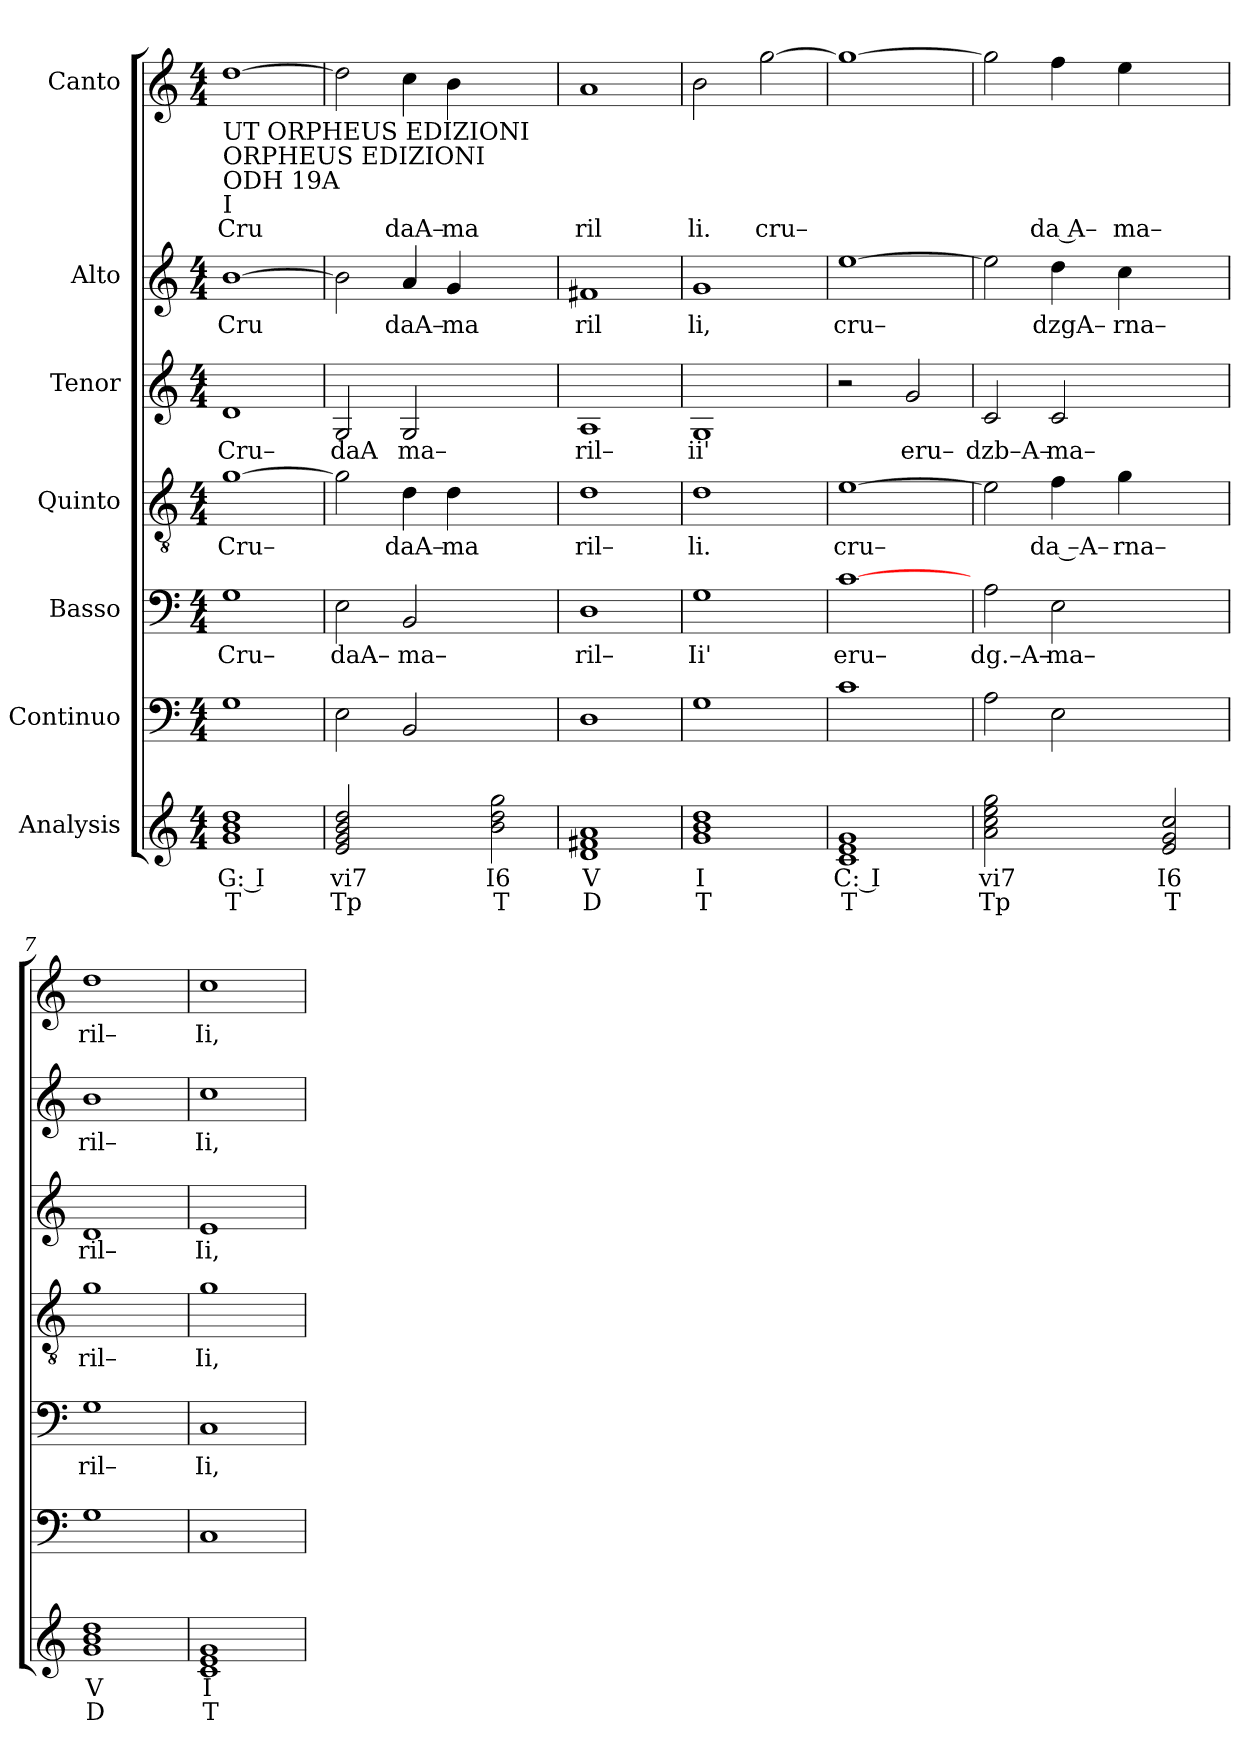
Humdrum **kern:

**kern	**text	**text	**kern	**kern	**text	**kern	**text	**kern	**text	**kern	**text	**kern	**text
*part7	*part7	*part7	*part6	*part5	*part5	*part4	*part4	*part3	*part3	*part2	*part2	*part1	*part1
*staff7	*staff7	*staff7	*staff6	*staff5	*staff5	*staff4	*staff4	*staff3	*staff3	*staff2	*staff2	*staff1	*staff1
*I"Analysis	*	*	*I"Continuo	*I"Basso	*	*I"Quinto	*	*I"Tenor	*	*I"Alto	*	*I"Canto	*
*	*	*	*clefF4	*clefF4	*	*clefGv2	*	*clefG2	*	*clefG2	*	*clefG2	*
*k[]	*	*	*k[]	*k[]	*	*k[]	*	*k[]	*	*k[]	*	*k[]	*
*M4/4	*	*	*M4/4	*M4/4	*	*M4/4	*	*M4/4	*	*M4/4	*	*M4/4	*
*MM120	*	*	*MM120	*MM120	*	*MM120	*	*MM120	*	*MM120	*	*MM120	*
=1	=1	=1	=1	=1	=1	=1	=1	=1	=1	=1	=1	=1	=1
!	!	!	!	!	!LO:LY:b	!	!	!	!	!	!	!	!
!	!	!	!	!	!	!	!LO:LY:b	!	!	!	!	!	!
!	!	!	!	!	!	!	!	!	!LO:LY:b	!	!	!	!
!	!	!	!	!	!	!	!	!	!	!	!LO:LY:b	!	!
!	!	!	!	!	!	!	!	!	!	!	!	!LO:TX:b:t=UT ORPHEUS EDIZIONI	!
!	!	!	!	!	!	!	!	!	!	!	!	!LO:TX:b:t=ORPHEUS EDIZIONI	!
!	!	!	!	!	!	!	!	!	!	!	!	!LO:TX:b:t=ODH 19A	!
!	!	!	!	!	!	!	!	!	!	!	!	!LO:TX:b:t=I	!
!	!	!	!	!	!	!	!	!	!	!	!	!	!LO:LY:b
1g 1b 1dd	G: I	T	1G	1G	Cru–	[1g	Cru–	1d	Cru–	[1b	Cru	[1dd	Cru
=2	=2	=2	=2	=2	=2	=2	=2	=2	=2	=2	=2	=2	=2
!	!	!	!	!	!LO:LY:b	!	!	!	!	!	!	!	!
!	!	!	!	!	!	!	!	!	!LO:LY:b	!	!	!	!
2e 2g 2b 2dd	vi7	Tp	2E\	2E\	daA–	2g\]	.	2G/	daA	2b\]	.	2dd\]	.
!	!	!	!	!	!LO:LY:b	!	!	!	!	!	!	!	!
!	!	!	!	!	!	!	!LO:LY:b	!	!	!	!	!	!
!	!	!	!	!	!	!	!	!	!LO:LY:b	!	!	!	!
!	!	!	!	!	!	!	!	!	!	!	!LO:LY:b	!	!
!	!	!	!	!	!	!	!	!	!	!	!	!	!LO:LY:b
2ryy	.	.	2BB/	2BB/	ma–	4d\	daA–	2G/	ma–	4a/	daA–	4cc\	daA–
!	!	!	!	!	!	!	!LO:LY:b	!	!	!	!	!	!
!	!	!	!	!	!	!	!	!	!	!	!LO:LY:b	!	!
!	!	!	!	!	!	!	!	!	!	!	!	!	!LO:LY:b
.	.	.	.	.	.	4d\	ma	.	.	4g/	ma	4b\	ma
2b 2dd 2gg	I6	T	2ryy	2ryy	.	2ryy	.	2ryy	.	2ryy	.	2ryy	.
=3	=3	=3	=3	=3	=3	=3	=3	=3	=3	=3	=3	=3	=3
!	!	!	!	!	!LO:LY:b	!	!	!	!	!	!	!	!
!	!	!	!	!	!	!	!LO:LY:b	!	!	!	!	!	!
!	!	!	!	!	!	!	!	!	!LO:LY:b	!	!	!	!
!	!	!	!	!	!	!	!	!	!	!	!LO:LY:b	!	!
!	!	!	!	!	!	!	!	!	!	!	!	!	!LO:LY:b
1d 1f#X 1a	V	D	1D	1D	ril–	1d	ril–	1A	ril–	1f#X	ril	1a	ril
=4	=4	=4	=4	=4	=4	=4	=4	=4	=4	=4	=4	=4	=4
!	!	!	!	!	!LO:LY:b	!	!	!	!	!	!	!	!
!	!	!	!	!	!	!	!LO:LY:b	!	!	!	!	!	!
!	!	!	!	!	!	!	!	!	!LO:LY:b	!	!	!	!
!	!	!	!	!	!	!	!	!	!	!	!LO:LY:b	!	!
!	!	!	!	!	!	!	!	!	!	!	!	!	!LO:LY:b
1g 1b 1dd	I	T	1G	1G	Ii'	1d	li.	1G	ii'	1g	li,	2b\	li.
!	!	!	!	!	!	!	!	!	!	!	!	!	!LO:LY:b
.	.	.	.	.	.	.	.	.	.	.	.	[2gg\	cru–
=5	=5	=5	=5	=5	=5	=5	=5	=5	=5	=5	=5	=5	=5
!	!	!	!	!	!LO:LY:b	!	!	!	!	!	!	!	!
!	!	!	!	!	!	!	!LO:LY:b	!	!	!	!	!	!
!	!	!	!	!	!	!	!	!	!	!	!LO:LY:b	!	!
1c 1e 1g	C: I	T	1c	[1c	eru–	[1e	cru–	2r	.	[1ee	cru–	1gg_	.
!	!	!	!	!	!	!	!	!	!LO:LY:b	!	!	!	!
.	.	.	.	.	.	.	.	2g/	eru–	.	.	.	.
=6	=6	=6	=6	=6	=6	=6	=6	=6	=6	=6	=6	=6	=6
!	!	!	!	!	!LO:LY:b	!	!	!	!	!	!	!	!
!	!	!	!	!	!	!	!	!	!LO:LY:b	!	!	!	!
2a 2cc 2ee 2gg	vi7	Tp	2A\	2A\	dg.–A–	2e\]	.	2c/	dzb–A–	2ee\]	.	2gg\]	.
!	!	!	!	!	!LO:LY:b	!	!	!	!	!	!	!	!
!	!	!	!	!	!	!	!LO:LY:b	!	!	!	!	!	!
!	!	!	!	!	!	!	!	!	!LO:LY:b	!	!	!	!
!	!	!	!	!	!	!	!	!	!	!	!LO:LY:b	!	!
!	!	!	!	!	!	!	!	!	!	!	!	!	!LO:LY:b
2ryy	.	.	2E\	2E\	ma–	4f\	da –A–	2c/	ma–	4dd\	dzgA–	4ff\	da A–
!	!	!	!	!	!	!	!LO:LY:b	!	!	!	!	!	!
!	!	!	!	!	!	!	!	!	!	!	!LO:LY:b	!	!
!	!	!	!	!	!	!	!	!	!	!	!	!	!LO:LY:b
.	.	.	.	.	.	4g\	rna–	.	.	4cc\	rna–	4ee\	ma–
2e 2g 2cc	I6	T	2ryy	2ryy	.	2ryy	.	2ryy	.	2ryy	.	2ryy	.
=7	=7	=7	=7	=7	=7	=7	=7	=7	=7	=7	=7	=7	=7
!	!	!	!	!	!LO:LY:b	!	!	!	!	!	!	!	!
!	!	!	!	!	!	!	!LO:LY:b	!	!	!	!	!	!
!	!	!	!	!	!	!	!	!	!LO:LY:b	!	!	!	!
!	!	!	!	!	!	!	!	!	!	!	!LO:LY:b	!	!
!	!	!	!	!	!	!	!	!	!	!	!	!	!LO:LY:b
1g 1b 1dd	V	D	1G	1G	ril–	1g	ril–	1d	ril–	1b	ril–	1dd	ril–
=8	=8	=8	=8	=8	=8	=8	=8	=8	=8	=8	=8	=8	=8
!	!	!	!	!	!LO:LY:b	!	!	!	!	!	!	!	!
!	!	!	!	!	!	!	!LO:LY:b	!	!	!	!	!	!
!	!	!	!	!	!	!	!	!	!LO:LY:b	!	!	!	!
!	!	!	!	!	!	!	!	!	!	!	!LO:LY:b	!	!
!	!	!	!	!	!	!	!	!	!	!	!	!	!LO:LY:b
1c 1e 1g	I	T	1C	1C	Ii,	1g	Ii,	1e	Ii,	1cc	Ii,	1cc	Ii,
=	=	=	=	=	=	=	=	=	=	=	=	=	=
*-	*-	*-	*-	*-	*-	*-	*-	*-	*-	*-	*-	*-	*-
